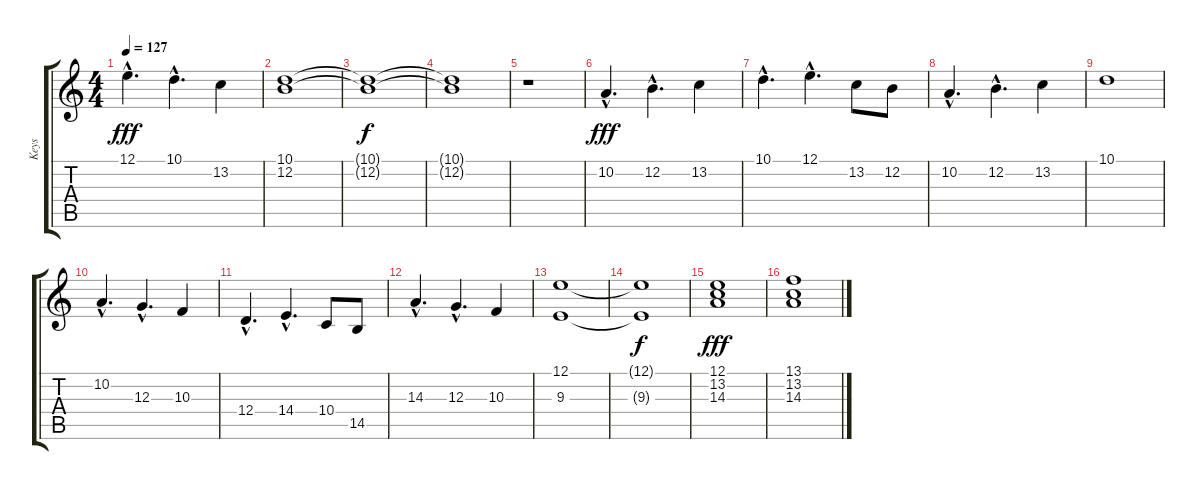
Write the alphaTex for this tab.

\track ("Keys" "Keys") {instrument tremolostrings}
\staff {score tabs}
\tuning (E4 B3 G3 D3 A2 E2) {hide}
\ts (4 4)
\tempo 127
\clef g2
\ks c
12.1{hac}.4{d dy fff} 10.1{hac}.4{d} 13.2.4 |
(10.1 12.2).1 |
(10.1{t} 12.2{t}).1{dy f} |
(10.1{t} 12.2{t}).1 |
r.1 |
10.2{hac}.4{d dy fff} 12.2{hac}.4{d} 13.2.4 |
10.1{hac}.4{d} 12.1{hac}.4{d} 13.2.8 12.2.8 |
10.2{hac}.4{d} 12.2{hac}.4{d} 13.2.4 |
10.1.1 |
10.2{hac}.4{d} 12.3{hac}.4{d} 10.3.4 |
12.4{hac}.4{d} 14.4{hac}.4{d} 10.4.8 14.5.8 |
14.3{hac}.4{d} 12.3{hac}.4{d} 10.3.4 |
(12.1 9.3).1 |
(12.1{t} 9.3{t}).1{dy f} |
(12.1 13.2 14.3).1{dy fff} |
(13.1 13.2 14.3).1
